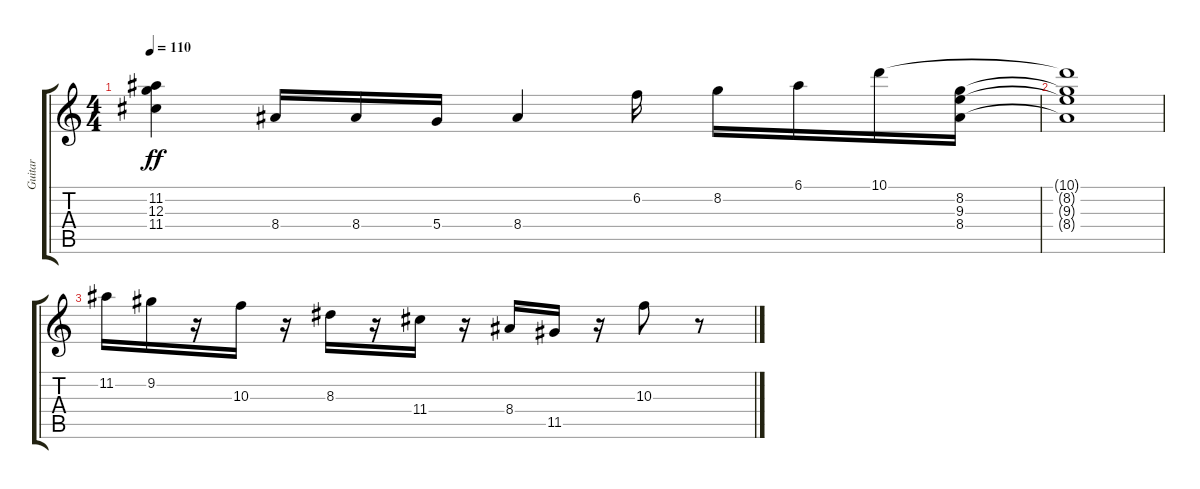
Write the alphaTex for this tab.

\track ("Guitar" "Guitar") {instrument electricguitarjazz}
\staff {score tabs}
\tuning (E4 B3 G3 D3 A2 E2) {hide}
\ts (4 4)
\tempo 110
\clef g2
\ks c
(11.2{t} 12.3{t} 11.4{t}).4{dy ff} 8.4.16 8.4.16 5.4.16 8.4.4 6.2.16 8.2.16 6.1.16 10.1.16 (8.2 9.3 8.4).16 |
(10.1{t} 8.2{t} 9.3{t} 8.4{t}).1 |
11.2.16 9.2.16 r.16 10.3.16 r.16 8.3.16 r.16 11.4.16 r.16 8.4.16 11.5.16 r.16 10.3.8 r.8
